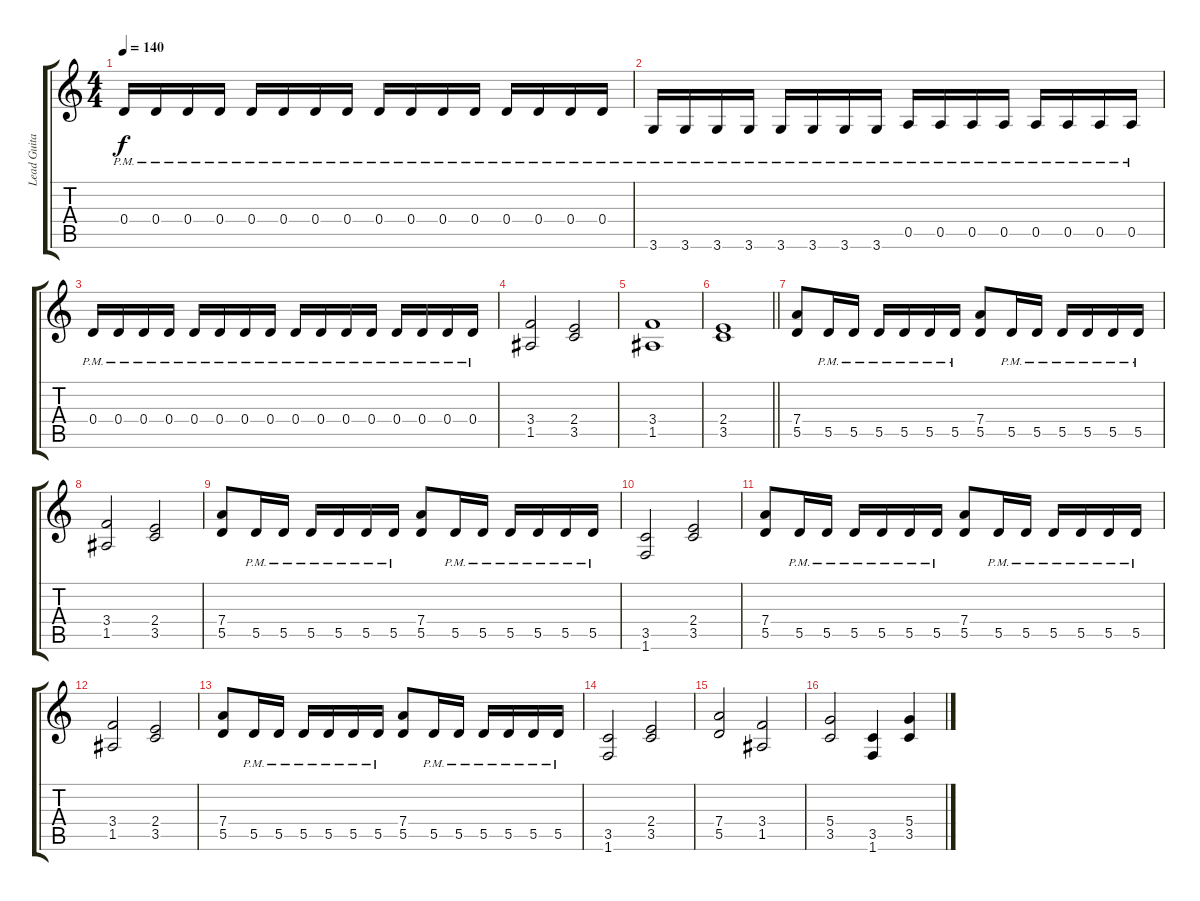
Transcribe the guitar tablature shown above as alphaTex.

\track ("Lead Guitar" "Lead Guita") {instrument distortionguitar}
\staff {score tabs}
\tuning (E4 B3 G3 D3 A2 E2) {hide}
\ts (4 4)
\tempo 140
\clef g2
\ks c
0.4{pm}.16{dy f} 0.4{pm}.16 0.4{pm}.16 0.4{pm}.16 0.4{pm}.16 0.4{pm}.16 0.4{pm}.16 0.4{pm}.16 0.4{pm}.16 0.4{pm}.16 0.4{pm}.16 0.4{pm}.16 0.4{pm}.16 0.4{pm}.16 0.4{pm}.16 0.4{pm}.16 |
3.6{pm}.16 3.6{pm}.16 3.6{pm}.16 3.6{pm}.16 3.6{pm}.16 3.6{pm}.16 3.6{pm}.16 3.6{pm}.16 0.5{pm}.16 0.5{pm}.16 0.5{pm}.16 0.5{pm}.16 0.5{pm}.16 0.5{pm}.16 0.5{pm}.16 0.5{pm}.16 |
0.4{pm}.16 0.4{pm}.16 0.4{pm}.16 0.4{pm}.16 0.4{pm}.16 0.4{pm}.16 0.4{pm}.16 0.4{pm}.16 0.4{pm}.16 0.4{pm}.16 0.4{pm}.16 0.4{pm}.16 0.4{pm}.16 0.4{pm}.16 0.4{pm}.16 0.4{pm}.16 |
(3.4 1.5).2 (2.4 3.5).2 |
(3.4 1.5).1 |
\barLineRight lightlight
(2.4 3.5).1 |
(7.4 5.5).8 5.5{pm}.16 5.5{pm}.16 5.5{pm}.16 5.5{pm}.16 5.5{pm}.16 5.5{pm}.16 (7.4 5.5).8 5.5{pm}.16 5.5{pm}.16 5.5{pm}.16 5.5{pm}.16 5.5{pm}.16 5.5{pm}.16 |
(3.4 1.5).2 (2.4 3.5).2 |
(7.4 5.5).8 5.5{pm}.16 5.5{pm}.16 5.5{pm}.16 5.5{pm}.16 5.5{pm}.16 5.5{pm}.16 (7.4 5.5).8 5.5{pm}.16 5.5{pm}.16 5.5{pm}.16 5.5{pm}.16 5.5{pm}.16 5.5{pm}.16 |
(3.5 1.6).2 (2.4 3.5).2 |
(7.4 5.5).8 5.5{pm}.16 5.5{pm}.16 5.5{pm}.16 5.5{pm}.16 5.5{pm}.16 5.5{pm}.16 (7.4 5.5).8 5.5{pm}.16 5.5{pm}.16 5.5{pm}.16 5.5{pm}.16 5.5{pm}.16 5.5{pm}.16 |
(3.4 1.5).2 (2.4 3.5).2 |
(7.4 5.5).8 5.5{pm}.16 5.5{pm}.16 5.5{pm}.16 5.5{pm}.16 5.5{pm}.16 5.5{pm}.16 (7.4 5.5).8 5.5{pm}.16 5.5{pm}.16 5.5{pm}.16 5.5{pm}.16 5.5{pm}.16 5.5{pm}.16 |
(3.5 1.6).2 (2.4 3.5).2 |
(7.4 5.5).2 (3.4 1.5).2 |
(5.4 3.5).2 (3.5 1.6).4 (5.4 3.5).4
